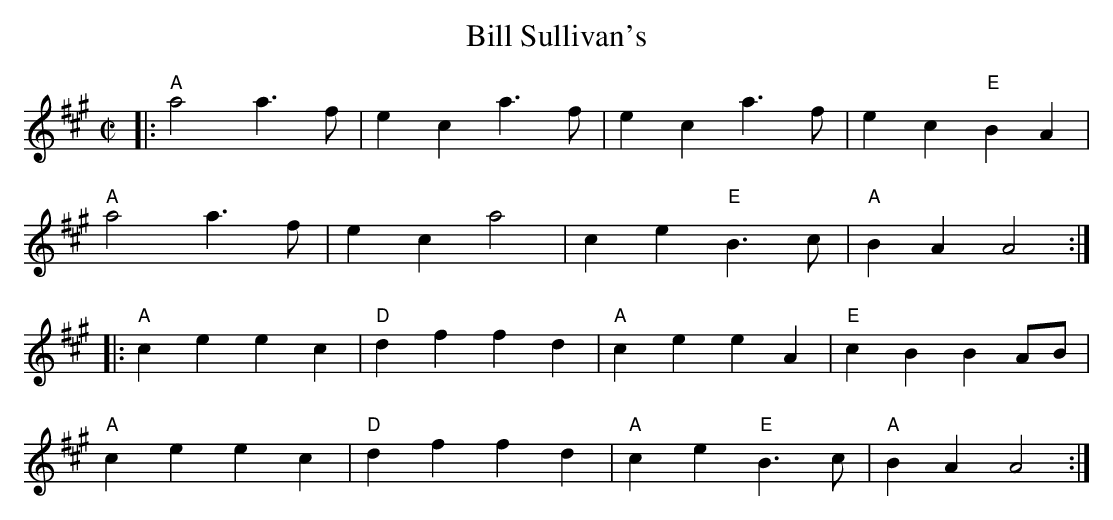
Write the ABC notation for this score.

X:1
T:Bill Sullivan's
M:C|
L:1/4
K:A
|:"A"a2 a>f| ec a>f| ec a>f| ec "E"BA|
 "A"a2 a>f| ec a2| ce "E"B>c|"A"BA A2 :|
|: "A"ce ec| "D"df fd| "A"ce eA| "E"cB BA/B/|
"A"ce ec| "D"dffd| "A"ce "E"B>c|"A"BA A2 :|
